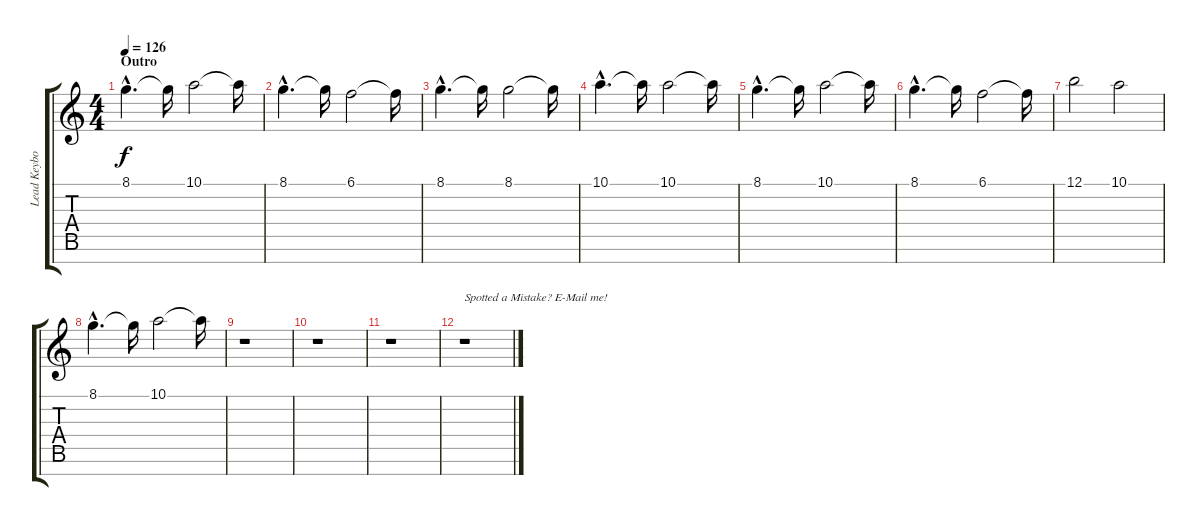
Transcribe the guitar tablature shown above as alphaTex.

\track ("Lead Keyboard" "Lead Keybo") {instrument pad7halo}
\staff {score tabs}
\tuning (B4 E4 B3 G3 D3 A2 E2) {hide}
\ts (4 4)
\section ("" "Outro")
\tempo 126
\clef g2
\ks c
8.1{hac}.4{d dy f volume 11} 8.1{t}.16 10.1.2 10.1{t}.16 |
8.1{hac}.4{d} 8.1{t}.16 6.1.2 6.1{t}.16 |
8.1{hac}.4{d} 8.1{t}.16 8.1.2 8.1{t}.16 |
10.1{hac}.4{d} 10.1{t}.16 10.1.2 10.1{t}.16 |
8.1{hac}.4{d} 8.1{t}.16 10.1.2 10.1{t}.16 |
8.1{hac}.4{d} 8.1{t}.16 6.1.2 6.1{t}.16 |
12.1.2 10.1.2 |
8.1{hac}.4{d} 8.1{t}.16 10.1.2 10.1{t}.16 |
r.1 |
r.1 |
r.1 |
r.1{txt "Spotted a Mistake? E-Mail me!"}
